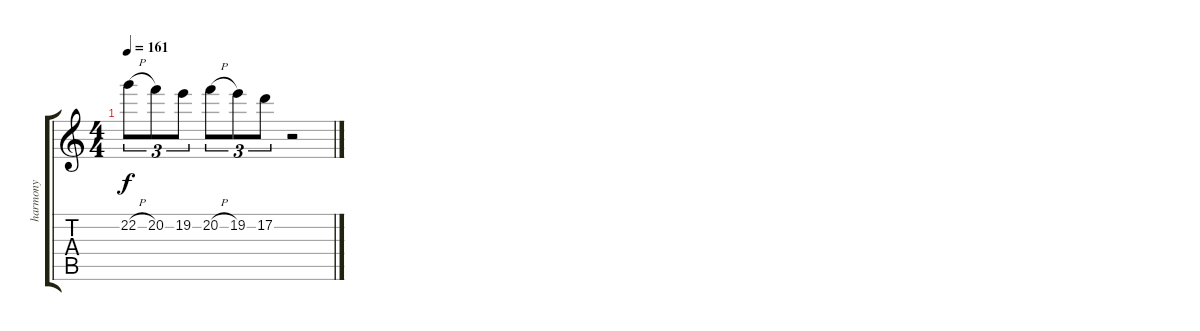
\track ("harmony" "harmony") {instrument distortionguitar}
\staff {score tabs}
\tuning (D4 A3 F3 C3 G2 D2) {hide}
\ts (4 4)
\tempo 161
\clef g2
\ks c
22.2{h}.8{tu (3 2) dy f} 20.2.8{tu (3 2)} 19.2.8{tu (3 2)} 20.2{h}.8{tu (3 2)} 19.2.8{tu (3 2)} 17.2.8{tu (3 2)} r.2
